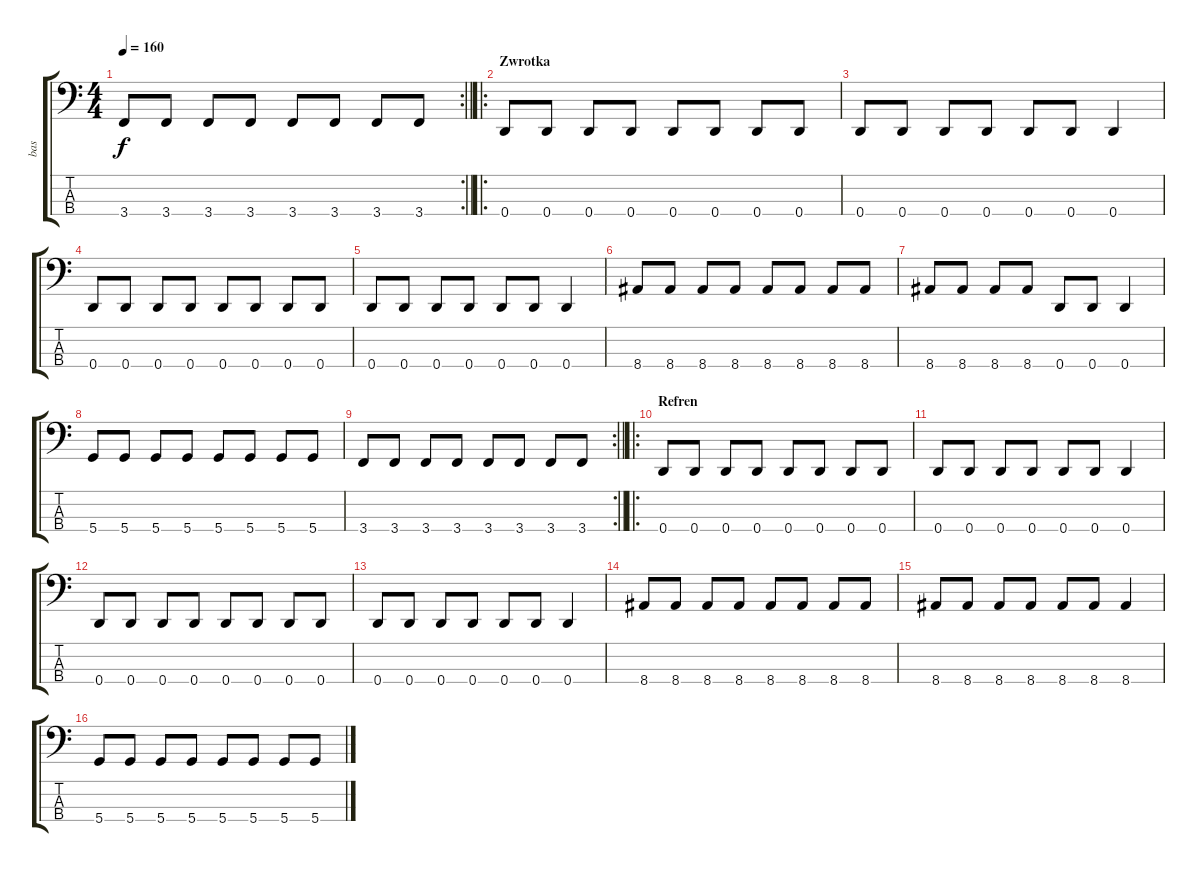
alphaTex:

\track ("bas" "bas") {instrument electricbassfinger}
\staff {score tabs}
\tuning (G2 D2 A1 D1) {hide}
\rc 2
\ts (4 4)
\tempo 160
\clef f4
\barLineRight lightlight
\ks c
3.4.8{dy f} 3.4.8 3.4.8 3.4.8 3.4.8 3.4.8 3.4.8 3.4.8 |
\ro
\section ("" "Zwrotka")
0.4.8 0.4.8 0.4.8 0.4.8 0.4.8 0.4.8 0.4.8 0.4.8 |
0.4.8 0.4.8 0.4.8 0.4.8 0.4.8 0.4.8 0.4.4 |
0.4.8 0.4.8 0.4.8 0.4.8 0.4.8 0.4.8 0.4.8 0.4.8 |
0.4.8 0.4.8 0.4.8 0.4.8 0.4.8 0.4.8 0.4.4 |
8.4.8 8.4.8 8.4.8 8.4.8 8.4.8 8.4.8 8.4.8 8.4.8 |
8.4.8 8.4.8 8.4.8 8.4.8 0.4.8 0.4.8 0.4.4 |
5.4.8 5.4.8 5.4.8 5.4.8 5.4.8 5.4.8 5.4.8 5.4.8 |
\rc 2
\barLineRight lightlight
3.4.8 3.4.8 3.4.8 3.4.8 3.4.8 3.4.8 3.4.8 3.4.8 |
\ro
\section ("" "Refren")
0.4.8 0.4.8 0.4.8 0.4.8 0.4.8 0.4.8 0.4.8 0.4.8 |
0.4.8 0.4.8 0.4.8 0.4.8 0.4.8 0.4.8 0.4.4 |
0.4.8 0.4.8 0.4.8 0.4.8 0.4.8 0.4.8 0.4.8 0.4.8 |
0.4.8 0.4.8 0.4.8 0.4.8 0.4.8 0.4.8 0.4.4 |
8.4.8 8.4.8 8.4.8 8.4.8 8.4.8 8.4.8 8.4.8 8.4.8 |
8.4.8 8.4.8 8.4.8 8.4.8 8.4.8 8.4.8 8.4.4 |
5.4.8 5.4.8 5.4.8 5.4.8 5.4.8 5.4.8 5.4.8 5.4.8
